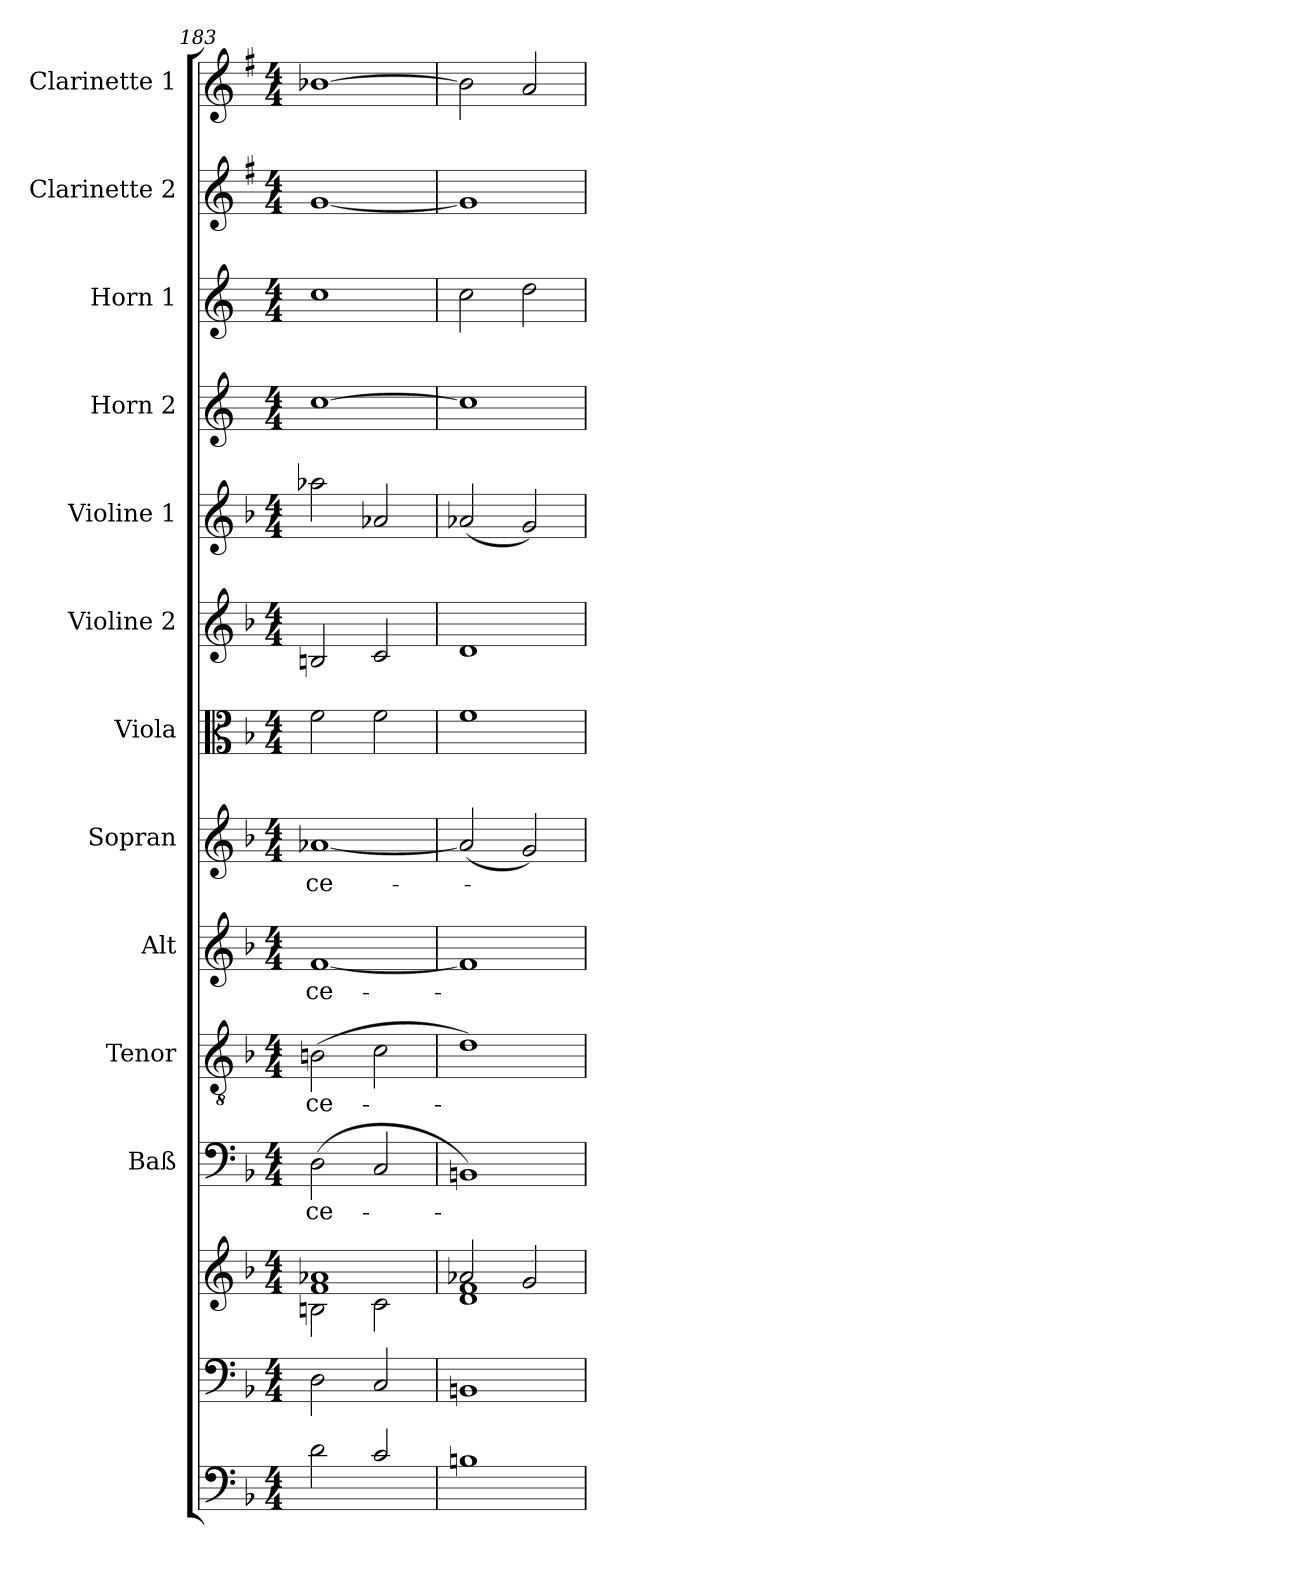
**kern	**kern	**kern	**kern	**text	**kern	**text	**kern	**text	**kern	**text	**kern	**kern	**kern	**kern	**kern	**kern	**kern
*part13	*part12	*part12	*part11	*part11	*part10	*part10	*part9	*part9	*part8	*part8	*part7	*part6	*part5	*part4	*part3	*part2	*part1
*staff14	*staff13	*staff12	*staff11	*staff11	*staff10	*staff10	*staff9	*staff9	*staff8	*staff8	*staff7	*staff6	*staff5	*staff4	*staff3	*staff2	*staff1
*	*	*	*I"Baß	*	*I"Tenor	*	*I"Alt	*	*I"Sopran	*	*I"Viola	*I"Violine 2	*I"Violine 1	*I"Horn 2	*I"Horn 1	*I"Clarinette 2	*I"Clarinette 1
*	*	*	*I'Baß	*	*I'Ten	*	*I'Alt	*	*I'Sop	*	*I'Vla.	*I'Vln. 2	*I'Vln. 1	*I'Hrn. 2	*I'Hrn. 1	*	*
!!LO:PB:g=z
*clefF4	*clefF4	*clefG2	*clefF4	*	*clefGv2	*	*clefG2	*	*clefG2	*	*clefC3	*clefG2	*clefG2	*clefG2	*clefG2	*clefG2	*clefG2
*ITrd7c12	*	*	*	*	*	*	*	*	*	*	*	*	*	*ITrd4c7	*ITrd4c7	*ITrd1c2	*ITrd1c2
*k[b-]	*k[b-]	*k[b-]	*k[b-]	*	*k[b-]	*	*k[b-]	*	*k[b-]	*	*k[b-]	*k[b-]	*k[b-]	*k[b-]	*k[b-]	*k[b-]	*k[b-]
*F:	*F:	*F:	*F:	*	*F:	*	*F:	*	*F:	*	*F:	*F:	*F:	*F:	*F:	*F:	*F:
*M4/4	*M4/4	*M4/4	*M4/4	*	*M4/4	*	*M4/4	*	*M4/4	*	*M4/4	*M4/4	*M4/4	*M4/4	*M4/4	*M4/4	*M4/4
=183	=183	=183	=183	=183	=183	=183	=183	=183	=183	=183	=183	=183	=183	=183	=183	=183	=183
*	*	*^	*	*	*	*	*	*	*	*	*	*	*	*	*	*	*
!	!	!	!	!	!LO:LY:b	!	!LO:LY:b	!	!LO:LY:b	!	!LO:LY:b	!	!	!	!	!	!	!
2D\	2D\	1f 1a-X	2Bn\	(<2D\	-ce-	(>2Bn\	-ce-	[1f	-ce-	[1a-X	-ce-	2f\	2Bn/	2aa-X\	[1f	1f	[1f	[1a-X
2C/	2C/	.	2c\	2C/	.	2c\	.	.	.	.	.	2f\	2c/	2a-X/	.	.	.	.
=184	=184	=184	=184	=184	=184	=184	=184	=184	=184	=184	=184	=184	=184	=184	=184	=184	=184	=184
1BBn	1BBn	2a-X/	1d 1f	1BBn)	.	1d)	.	1f]	.	(<2a-/]	.	1f	1d	(<2a-X/	1f]	2f\	1f]	2a-\]
.	.	2g/	.	.	.	.	.	.	.	2g/)	.	.	.	2g/)	.	2g\	.	2g/
*	*	*v	*v	*	*	*	*	*	*	*	*	*	*	*	*	*	*	*
=	=	=	=	=	=	=	=	=	=	=	=	=	=	=	=	=	=
*-	*-	*-	*-	*-	*-	*-	*-	*-	*-	*-	*-	*-	*-	*-	*-	*-	*-
